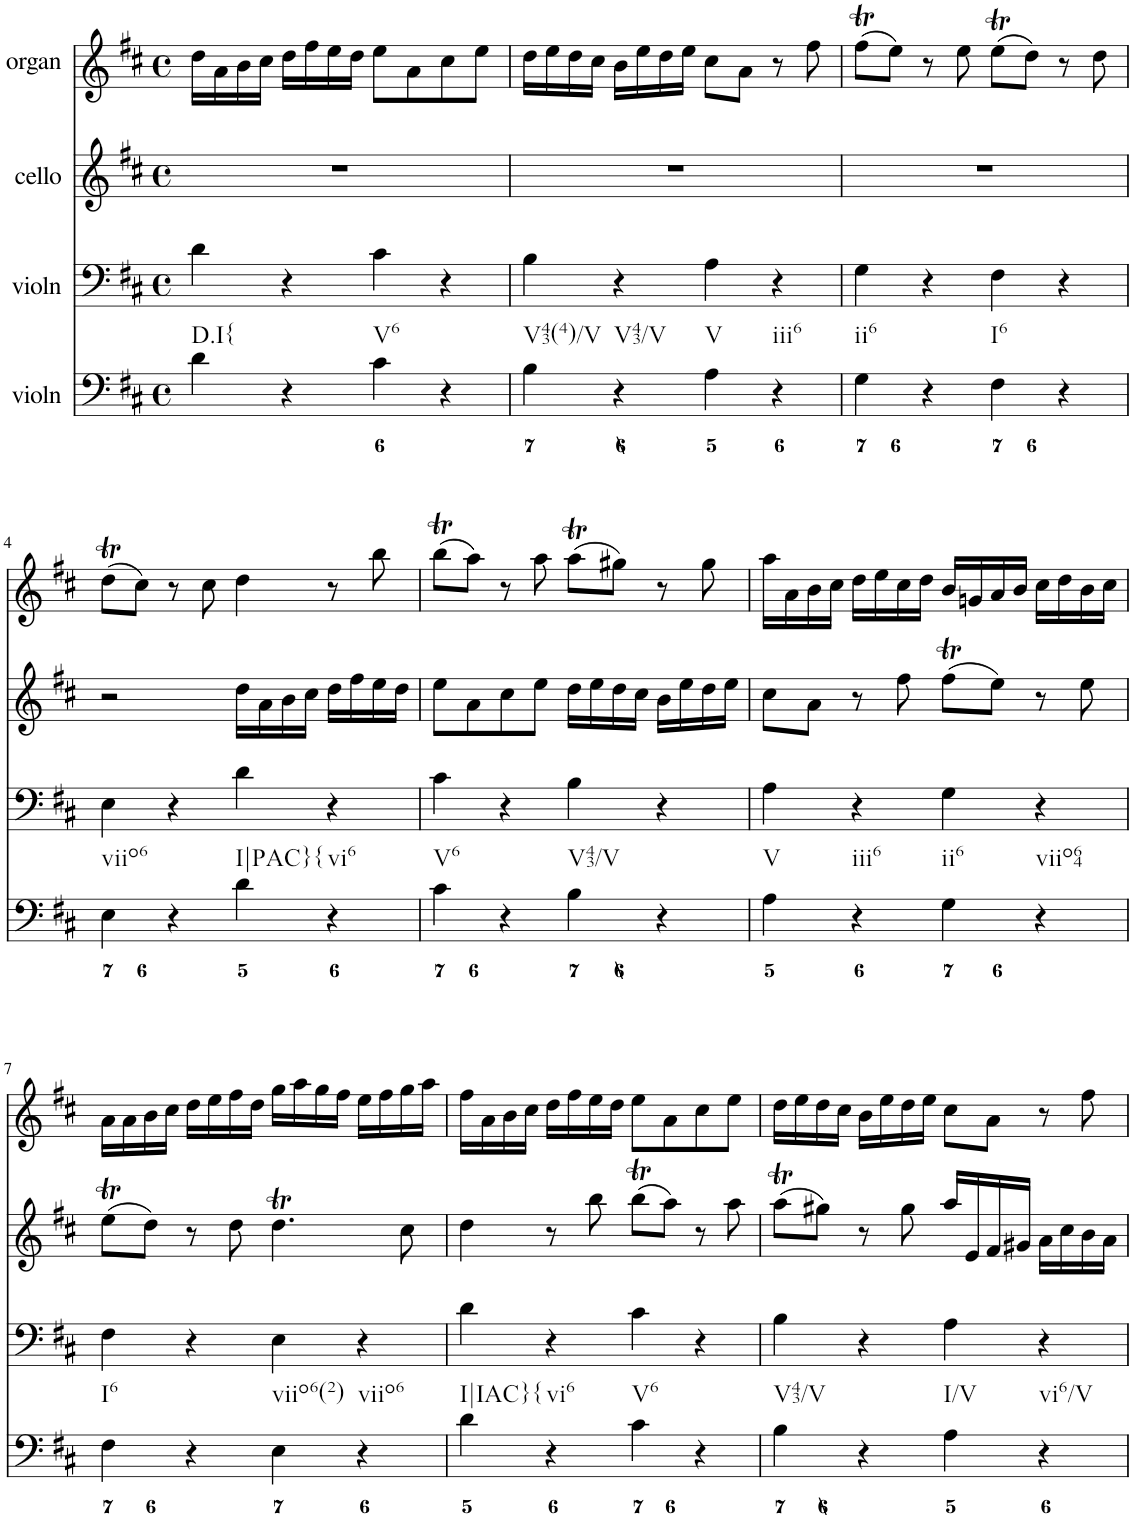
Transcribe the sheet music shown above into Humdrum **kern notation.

**kern	**kern	**kern	**kern
*part4	*part3	*part2	*part1
*staff4	*staff3	*staff2	*staff1
*I"violn	*I"violn	*I"cello	*I"organ
*clefF4	*clefF4	*clefG2	*clefG2
*k[f#c#]	*k[f#c#]	*k[f#c#]	*k[f#c#]
*D:	*D:	*D:	*D:
*M4/4	*M4/4	*M4/4	*M4/4
*met(c)	*met(c)	*met(c)	*met(c)
=1	=1	=1	=1
!	!LO:TX:b:t=D.I{	!	!
4d\	4d\	1r	16dd\LL
.	.	.	16a\
.	.	.	16b\
.	.	.	16cc#\JJ
4r	4r	.	16dd\LL
.	.	.	16ff#\
.	.	.	16ee\
.	.	.	16dd\JJ
!	!LO:TX:b:t=V6	!	!
4c#\	4c#\	.	8ee\L
.	.	.	8a\
4r	4r	.	8cc#\
.	.	.	8ee\J
=2	=2	=2	=2
!	!LO:TX:b:t=V43(4)/V	!	!
4B\	4B\	1r	16dd\LL
.	.	.	16ee\
.	.	.	16dd\
.	.	.	16cc#\JJ
!	!LO:TX:b:t=V43/V	!	!
4r	4r	.	16b\LL
.	.	.	16ee\
.	.	.	16dd\
.	.	.	16ee\JJ
!	!LO:TX:b:t=V	!	!
4A\	4A\	.	8cc#\L
.	.	.	8a\J
!	!LO:TX:b:t=iii6	!	!
4r	4r	.	8r
.	.	.	8ff#\
=3	=3	=3	=3
!	!LO:TX:b:t=ii6	!	!
4G\	4G\	1r	(8ff#t\L
.	.	.	8ee\J)
4r	4r	.	8r
.	.	.	8ee\
!	!LO:TX:b:t=I6	!	!
4F#\	4F#\	.	(8eeT\L
.	.	.	8dd\J)
4r	4r	.	8r
.	.	.	8dd\
!!LO:LB:g=z
=4	=4	=4	=4
!	!LO:TX:b:t=viio6	!	!
4E\	4E\	2r	(8ddT\L
.	.	.	8cc#\J)
4r	4r	.	8r
.	.	.	8cc#\
!	!LO:TX:b:t=I|PAC}{	!	!
4d\	4d\	16dd\LL	4dd\
.	.	16a\	.
.	.	16b\	.
.	.	16cc#\JJ	.
!	!LO:TX:b:t=vi6	!	!
4r	4r	16dd\LL	8r
.	.	16ff#\	.
.	.	16ee\	8bb\
.	.	16dd\JJ	.
=5	=5	=5	=5
!	!LO:TX:b:t=V6	!	!
4c#\	4c#\	8ee\L	(8bbT\L
.	.	8a\	8aa\J)
4r	4r	8cc#\	8r
.	.	8ee\J	8aa\
!	!LO:TX:b:t=V43/V	!	!
4B\	4B\	16dd\LL	(8aaT\L
.	.	16ee\	.
.	.	16dd\	8gg#X\J)
.	.	16cc#\JJ	.
4r	4r	16b\LL	8r
.	.	16ee\	.
.	.	16dd\	8gg#\
.	.	16ee\JJ	.
=6	=6	=6	=6
!	!LO:TX:b:t=V	!	!
4A\	4A\	8cc#\L	16aa\LL
.	.	.	16a\
.	.	8a\J	16b\
.	.	.	16cc#\JJ
!	!LO:TX:b:t=iii6	!	!
4r	4r	8r	16dd\LL
.	.	.	16ee\
.	.	8ff#\	16cc#\
.	.	.	16dd\JJ
!	!LO:TX:b:t=ii6	!	!
4G\	4G\	(8ff#t\L	16b/LL
.	.	.	16gn/
.	.	8ee\J)	16a/
.	.	.	16b/JJ
!	!LO:TX:b:t=viio64	!	!
4r	4r	8r	16cc#\LL
.	.	.	16dd\
.	.	8ee\	16b\
.	.	.	16cc#\JJ
!!LO:LB:g=z
=7	=7	=7	=7
!	!LO:TX:b:t=I6	!	!
4F#\	4F#\	(8eeT\L	16a\LL
.	.	.	16a\
.	.	8dd\J)	16b\
.	.	.	16cc#\JJ
4r	4r	8r	16dd\LL
.	.	.	16ee\
.	.	8dd\	16ff#\
.	.	.	16dd\JJ
!	!LO:TX:b:t=viio6(2)	!	!
4E\	4E\	4.ddT\	16gg\LL
.	.	.	16aa\
.	.	.	16gg\
.	.	.	16ff#\JJ
!	!LO:TX:b:t=viio6	!	!
4r	4r	.	16ee\LL
.	.	.	16ff#\
.	.	8cc#\	16gg\
.	.	.	16aa\JJ
=8	=8	=8	=8
!	!LO:TX:b:t=I|IAC}{	!	!
4d\	4d\	4dd\	16ff#\LL
.	.	.	16a\
.	.	.	16b\
.	.	.	16cc#\JJ
!	!LO:TX:b:t=vi6	!	!
4r	4r	8r	16dd\LL
.	.	.	16ff#\
.	.	8bb\	16ee\
.	.	.	16dd\JJ
!	!LO:TX:b:t=V6	!	!
4c#\	4c#\	(8bbT\L	8ee\L
.	.	8aa\J)	8a\
4r	4r	8r	8cc#\
.	.	8aa\	8ee\J
=9	=9	=9	=9
!	!LO:TX:b:t=V43/V	!	!
4B\	4B\	(8aaT\L	16dd\LL
.	.	.	16ee\
.	.	8gg#X\J)	16dd\
.	.	.	16cc#\JJ
4r	4r	8r	16b\LL
.	.	.	16ee\
.	.	8gg#\	16dd\
.	.	.	16ee\JJ
!	!LO:TX:b:t=I/V	!	!
4A\	4A\	16aa/LL	8cc#\L
.	.	16e/	.
.	.	16f#/	8a\J
.	.	16g#X/JJ	.
!	!LO:TX:b:t=vi6/V	!	!
4r	4r	16a\LL	8r
.	.	16cc#\	.
.	.	16b\	8ff#\
.	.	16a\JJ	.
=	=	=	=
*-	*-	*-	*-
